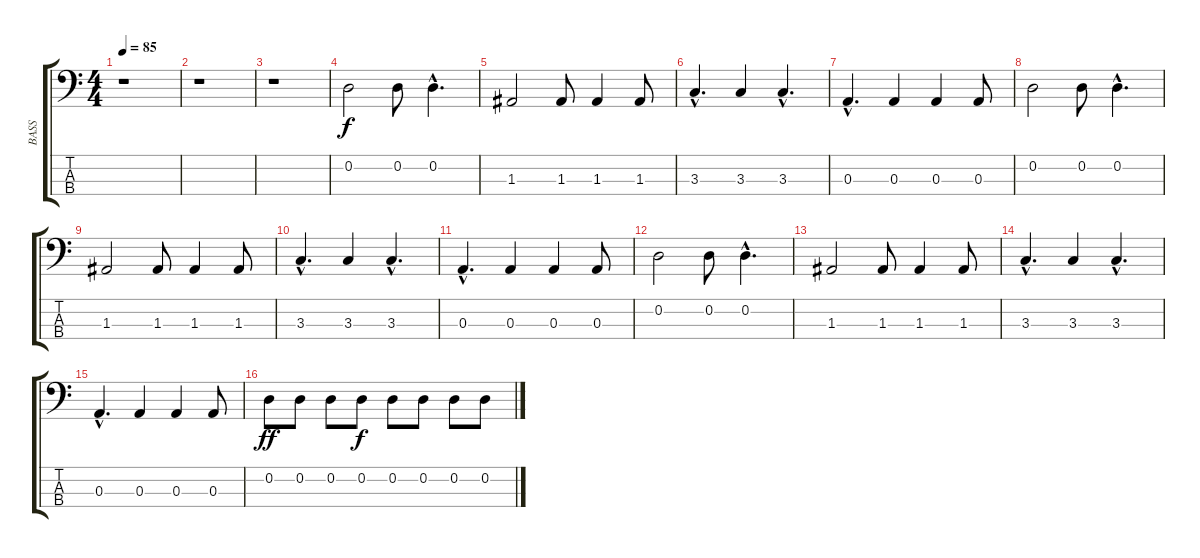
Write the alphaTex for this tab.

\track ("BASS    " "BASS    ") {instrument electricbassfinger}
\staff {score tabs}
\tuning (G2 D2 A1 E1) {hide}
\ts (4 4)
\tempo 85
\clef f4
\ks c
r.1{dy f} |
r.1 |
r.1 |
0.2.2 0.2.8 0.2{hac}.4{d} |
1.3.2 1.3.8 1.3.4 1.3.8 |
3.3{hac}.4{d} 3.3.4 3.3{hac}.4{d} |
0.3{hac}.4{d} 0.3.4 0.3.4 0.3.8 |
0.2.2 0.2.8 0.2{hac}.4{d} |
1.3.2 1.3.8 1.3.4 1.3.8 |
3.3{hac}.4{d} 3.3.4 3.3{hac}.4{d} |
0.3{hac}.4{d} 0.3.4 0.3.4 0.3.8 |
0.2.2 0.2.8 0.2{hac}.4{d} |
1.3.2 1.3.8 1.3.4 1.3.8 |
3.3{hac}.4{d} 3.3.4 3.3{hac}.4{d} |
0.3{hac}.4{d} 0.3.4 0.3.4 0.3.8 |
0.2.8{dy ff} 0.2.8 0.2.8 0.2.8{dy f} 0.2.8 0.2.8 0.2.8 0.2.8
